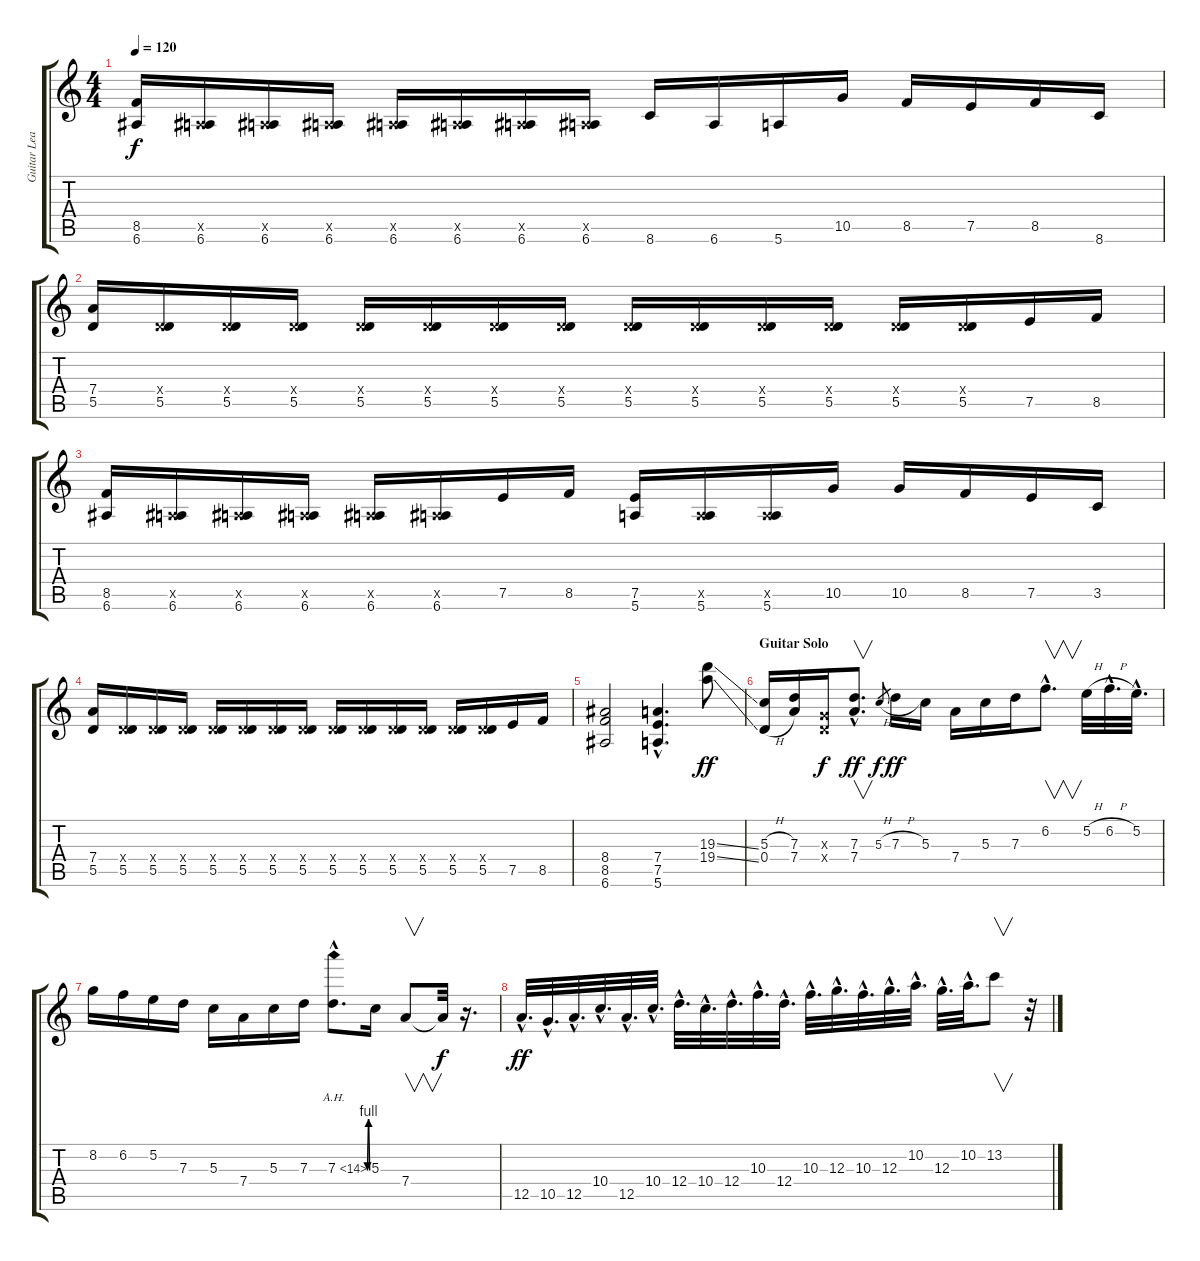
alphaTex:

\track ("Guitar Lead" "Guitar Lea") {instrument overdrivenguitar}
\staff {score tabs}
\tuning (E4 B3 G3 D3 A2 E2) {hide}
\ts (4 4)
\tempo 120
\clef g2
\ks c
(8.5 6.6).16{dy f} (0.5{x} 6.6).16 (0.5{x} 6.6).16 (0.5{x} 6.6).16 (0.5{x} 6.6).16 (0.5{x} 6.6).16 (0.5{x} 6.6).16 (0.5{x} 6.6).16 8.6.16 6.6.16 5.6.16 10.5.16 8.5.16 7.5.16 8.5.16 8.6.16 |
(7.4 5.5).16 (0.4{x} 5.5).16 (0.4{x} 5.5).16 (0.4{x} 5.5).16 (0.4{x} 5.5).16 (0.4{x} 5.5).16 (0.4{x} 5.5).16 (0.4{x} 5.5).16 (0.4{x} 5.5).16 (0.4{x} 5.5).16 (0.4{x} 5.5).16 (0.4{x} 5.5).16 (0.4{x} 5.5).16 (0.4{x} 5.5).16 7.5.16 8.5.16 |
(8.5 6.6).16 (0.5{x} 6.6).16 (0.5{x} 6.6).16 (0.5{x} 6.6).16 (0.5{x} 6.6).16 (0.5{x} 6.6).16 7.5.16 8.5.16 (7.5 5.6).16 (0.5{x} 5.6).16 (0.5{x} 5.6).16 10.5.16 10.5.16 8.5.16 7.5.16 3.5.16 |
(7.4 5.5).16 (0.4{x} 5.5).16 (0.4{x} 5.5).16 (0.4{x} 5.5).16 (0.4{x} 5.5).16 (0.4{x} 5.5).16 (0.4{x} 5.5).16 (0.4{x} 5.5).16 (0.4{x} 5.5).16 (0.4{x} 5.5).16 (0.4{x} 5.5).16 (0.4{x} 5.5).16 (0.4{x} 5.5).16 (0.4{x} 5.5).16 7.5.16 8.5.16 |
(8.4 8.5 6.6).2 (7.4{hac} 7.5{hac} 5.6{hac}).4{d} (19.3{ss} 19.4{ss}).8{dy ff} |
\section ("" "Guitar Solo")
(5.3{h} 0.4{h}).16 (7.3 7.4).16 (0.3{x} 0.4{x}).16{dy f} (7.3{hac} 7.4{hac}).8{v d dy ff} 5.3{h}.8{gr dy f} 7.3{h}.16{dy ff} 5.3.16 7.4.16 5.3.16 7.3.16 6.2{hac}.8{v d} 5.2{h}.32 6.2{h hac}.32{d} 5.2{hac}.32{d} |
8.2.16 6.2.16 5.2.16 7.3.16 5.3.16 7.4.16 5.3.16 7.3.16 7.3{be (custom 0 0 15 0 30 0 45 4 60 0) ah 7 hac}.8{d} 5.3.16 7.4.8{v} 7.4{t}.32{dy f} r.16{d} |
12.5{hac}.32{d dy ff} 10.5{hac}.32{d} 12.5{hac}.32{d} 10.4{hac}.32{d} 12.5{hac}.32{d} 10.4{hac}.32{d} 12.4{hac}.32{d} 10.4{hac}.32{d} 12.4{hac}.32{d} 10.3{hac}.32{d} 12.4{hac}.32{d} 10.3{hac}.32{d} 12.3{hac}.32{d} 10.3{hac}.32{d} 12.3{hac}.32{d} 10.2{hac}.32{d} 12.3{hac}.32{d} 10.2{hac}.32{d} 13.2.8{v} r.32
